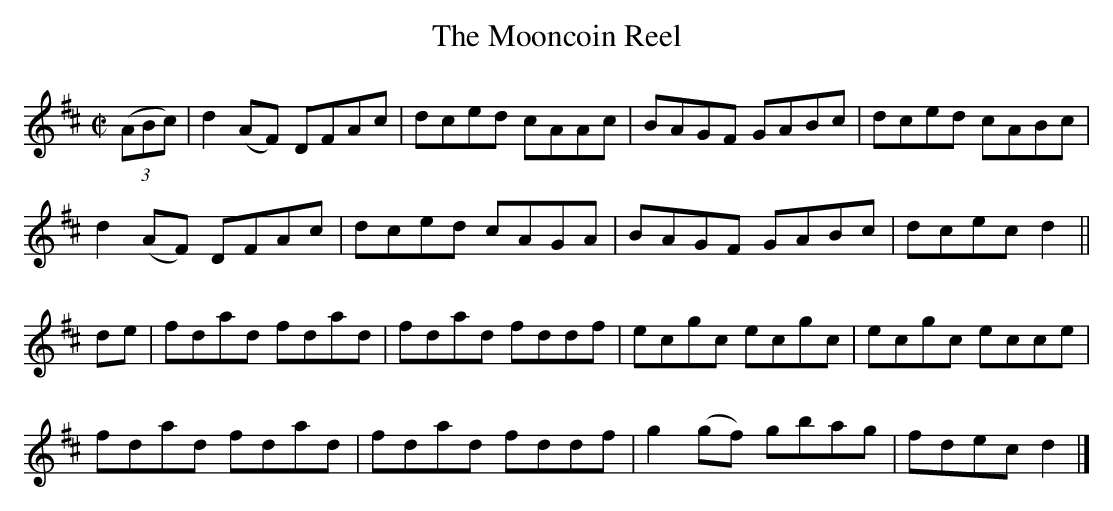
X:1
T: The Mooncoin Reel
M: C|
L: 1/8
K: D
((3ABc) | d2 (AF) DFAc | dced cAAc | BAGF    GABc | dced cABc |
          d2 (AF) DFAc | dced cAGA | BAGF    GABc | dcec d2   ||
de      | fdad    fdad | fdad fddf | ecgc    ecgc | ecgc ecce |
          fdad    fdad | fdad fddf | g2 (gf) gbag | fdec d2   |]
